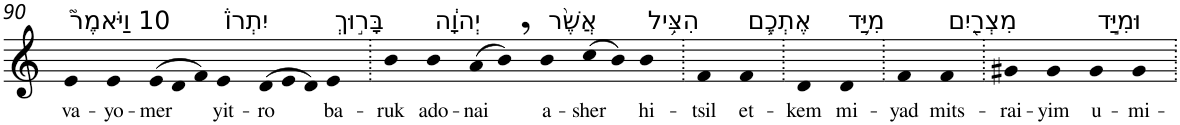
**kern	**text
*part1	*part1
*staff1	*staff1
*I"Piano	*
*I'Pno	*
!!LO:PB:g=z
*clefG2	*
*k[]	*
=90	=90
!LO:TX:a:t=10 וַיֹּאמֶר֮	!
!	!LO:LY:b
4e	va-
!	!LO:LY:b
4e	-yo-
!	!LO:LY:b
(>12e	-mer
12d	.
12f)	.
!LO:TX:a:t=יִתְרוֹ֒	!
!	!LO:LY:b
4e	yit-
!	!LO:LY:b
(>12d	-ro
12e	.
12d)	.
!LO:TX:a:t=בָּר֣וּךְ	!
!	!LO:LY:b
4e	ba-
=91.	=91.
!	!LO:LY:b
4b	-ruk
!LO:TX:a:t=יְהוָ֔ה	!
!	!LO:LY:b
4b	ado-
!	!LO:LY:b
(>8a	-nai
8b,)	.
!LO:TX:a:t=אֲשֶׁ֨ר	!
!	!LO:LY:b
4b	a-
!	!LO:LY:b
(>8cc	-sher
8b)	.
!LO:TX:a:t=הִצִּ֥יל	!
!	!LO:LY:b
4b	hi-
=92.	=92.
!	!LO:LY:b
4f	-tsil
!LO:TX:a:t=אֶתְכֶ֛ם	!
!	!LO:LY:b
4f	et-
=93.	=93.
!	!LO:LY:b
4d	-kem
!LO:TX:a:t=מִיַּ֥ד	!
!	!LO:LY:b
4d	mi-
=94.	=94.
!	!LO:LY:b
4f	-yad
!LO:TX:a:t=מִצְרַ֖יִם	!
!	!LO:LY:b
4f	mits-
=95.	=95.
!	!LO:LY:b
4g#X	-rai-
!	!LO:LY:b
4g#	-yim
!LO:TX:a:t=וּמִיַּ֣ד	!
!	!LO:LY:b
4g#	u-
!	!LO:LY:b
4g#	-mi-
=.	=.
*-	*-
